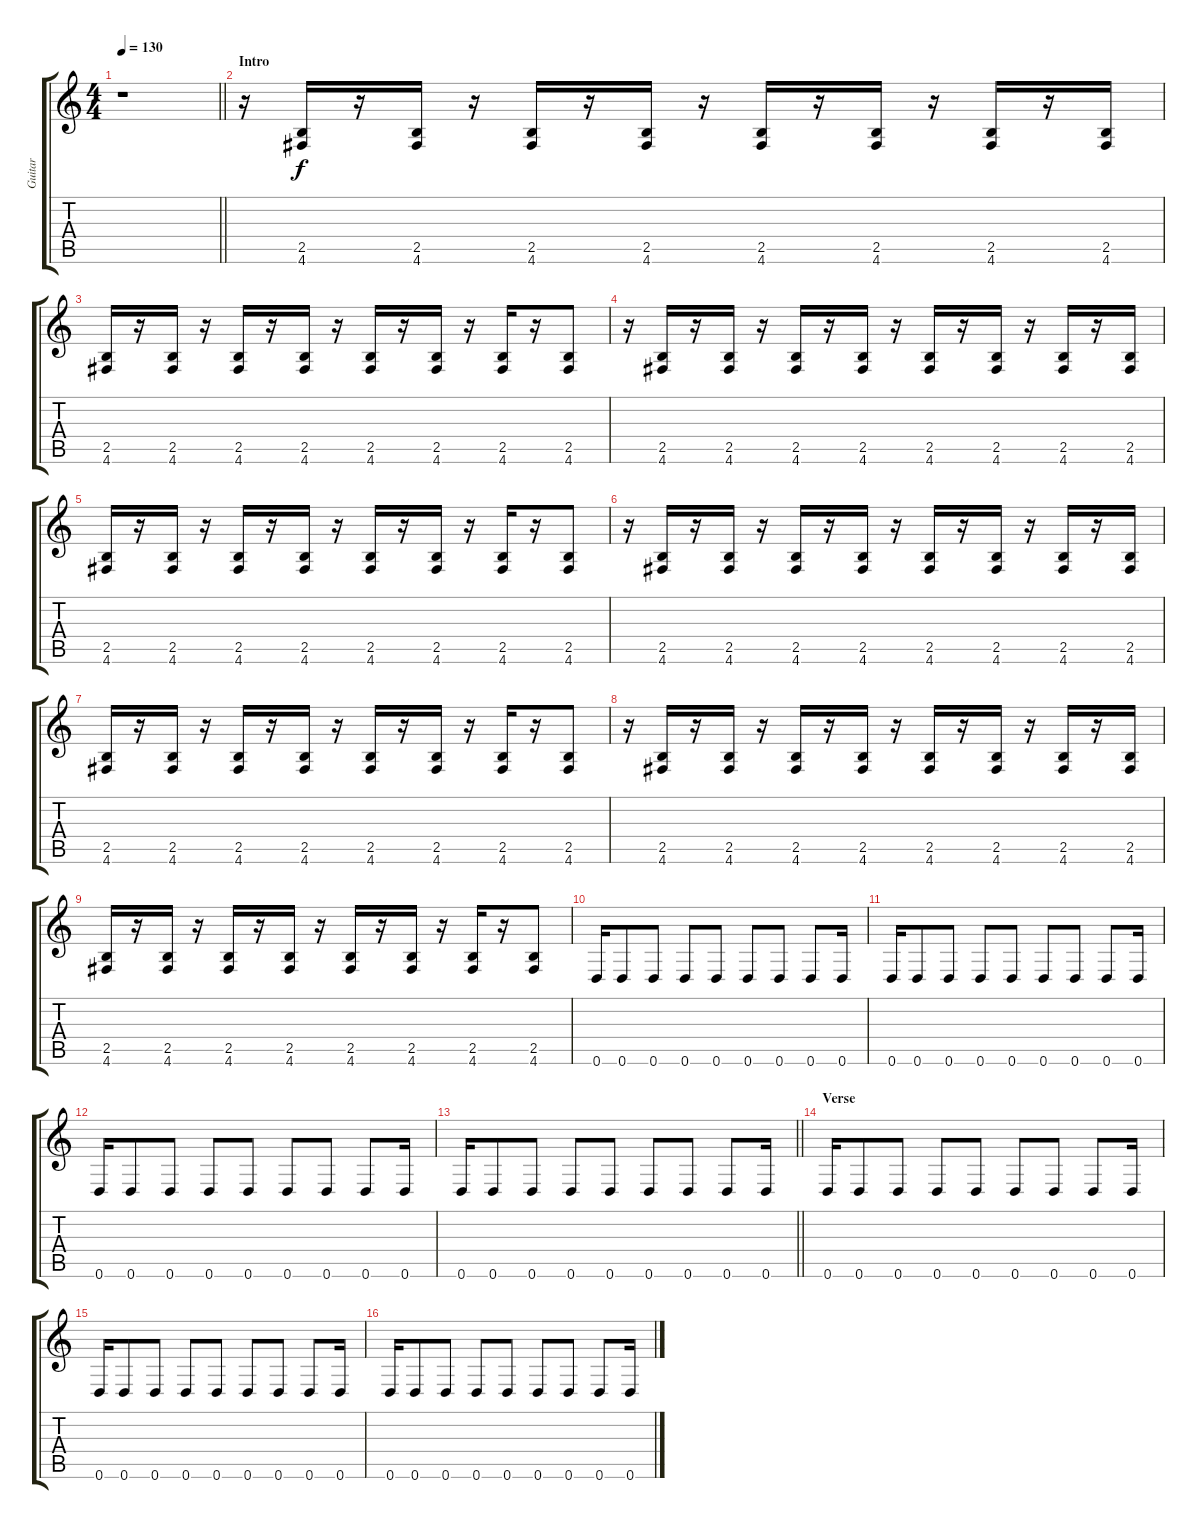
\track ("Guitar" "Guitar") {instrument distortionguitar}
\staff {score tabs}
\tuning (E4 B3 G3 D3 A2 D2) {hide}
\ts (4 4)
\tempo 130
\clef g2
\barLineRight lightlight
\ks c
r.1{dy f instrument distortionguitar} |
\section ("" "Intro")
r.16 (2.5 4.6).16 r.16 (2.5 4.6).16 r.16 (2.5 4.6).16 r.16 (2.5 4.6).16 r.16 (2.5 4.6).16 r.16 (2.5 4.6).16 r.16 (2.5 4.6).16 r.16 (2.5 4.6).16 |
(2.5 4.6).16 r.16 (2.5 4.6).16 r.16 (2.5 4.6).16 r.16 (2.5 4.6).16 r.16 (2.5 4.6).16 r.16 (2.5 4.6).16 r.16 (2.5 4.6).16 r.16 (2.5 4.6).8 |
r.16 (2.5 4.6).16 r.16 (2.5 4.6).16 r.16 (2.5 4.6).16 r.16 (2.5 4.6).16 r.16 (2.5 4.6).16 r.16 (2.5 4.6).16 r.16 (2.5 4.6).16 r.16 (2.5 4.6).16 |
(2.5 4.6).16 r.16 (2.5 4.6).16 r.16 (2.5 4.6).16 r.16 (2.5 4.6).16 r.16 (2.5 4.6).16 r.16 (2.5 4.6).16 r.16 (2.5 4.6).16 r.16 (2.5 4.6).8 |
r.16 (2.5 4.6).16 r.16 (2.5 4.6).16 r.16 (2.5 4.6).16 r.16 (2.5 4.6).16 r.16 (2.5 4.6).16 r.16 (2.5 4.6).16 r.16 (2.5 4.6).16 r.16 (2.5 4.6).16 |
(2.5 4.6).16 r.16 (2.5 4.6).16 r.16 (2.5 4.6).16 r.16 (2.5 4.6).16 r.16 (2.5 4.6).16 r.16 (2.5 4.6).16 r.16 (2.5 4.6).16 r.16 (2.5 4.6).8 |
r.16 (2.5 4.6).16 r.16 (2.5 4.6).16 r.16 (2.5 4.6).16 r.16 (2.5 4.6).16 r.16 (2.5 4.6).16 r.16 (2.5 4.6).16 r.16 (2.5 4.6).16 r.16 (2.5 4.6).16 |
(2.5 4.6).16 r.16 (2.5 4.6).16 r.16 (2.5 4.6).16 r.16 (2.5 4.6).16 r.16 (2.5 4.6).16 r.16 (2.5 4.6).16 r.16 (2.5 4.6).16 r.16 (2.5 4.6).8 |
0.6.16 0.6.8 0.6.8 0.6.8 0.6.8 0.6.8 0.6.8 0.6.8 0.6.16 |
0.6.16 0.6.8 0.6.8 0.6.8 0.6.8 0.6.8 0.6.8 0.6.8 0.6.16 |
0.6.16 0.6.8 0.6.8 0.6.8 0.6.8 0.6.8 0.6.8 0.6.8 0.6.16 |
\barLineRight lightlight
0.6.16 0.6.8 0.6.8 0.6.8 0.6.8 0.6.8 0.6.8 0.6.8 0.6.16 |
\section ("" "Verse")
0.6.16 0.6.8 0.6.8 0.6.8 0.6.8 0.6.8 0.6.8 0.6.8 0.6.16 |
0.6.16 0.6.8 0.6.8 0.6.8 0.6.8 0.6.8 0.6.8 0.6.8 0.6.16 |
0.6.16 0.6.8 0.6.8 0.6.8 0.6.8 0.6.8 0.6.8 0.6.8 0.6.16
